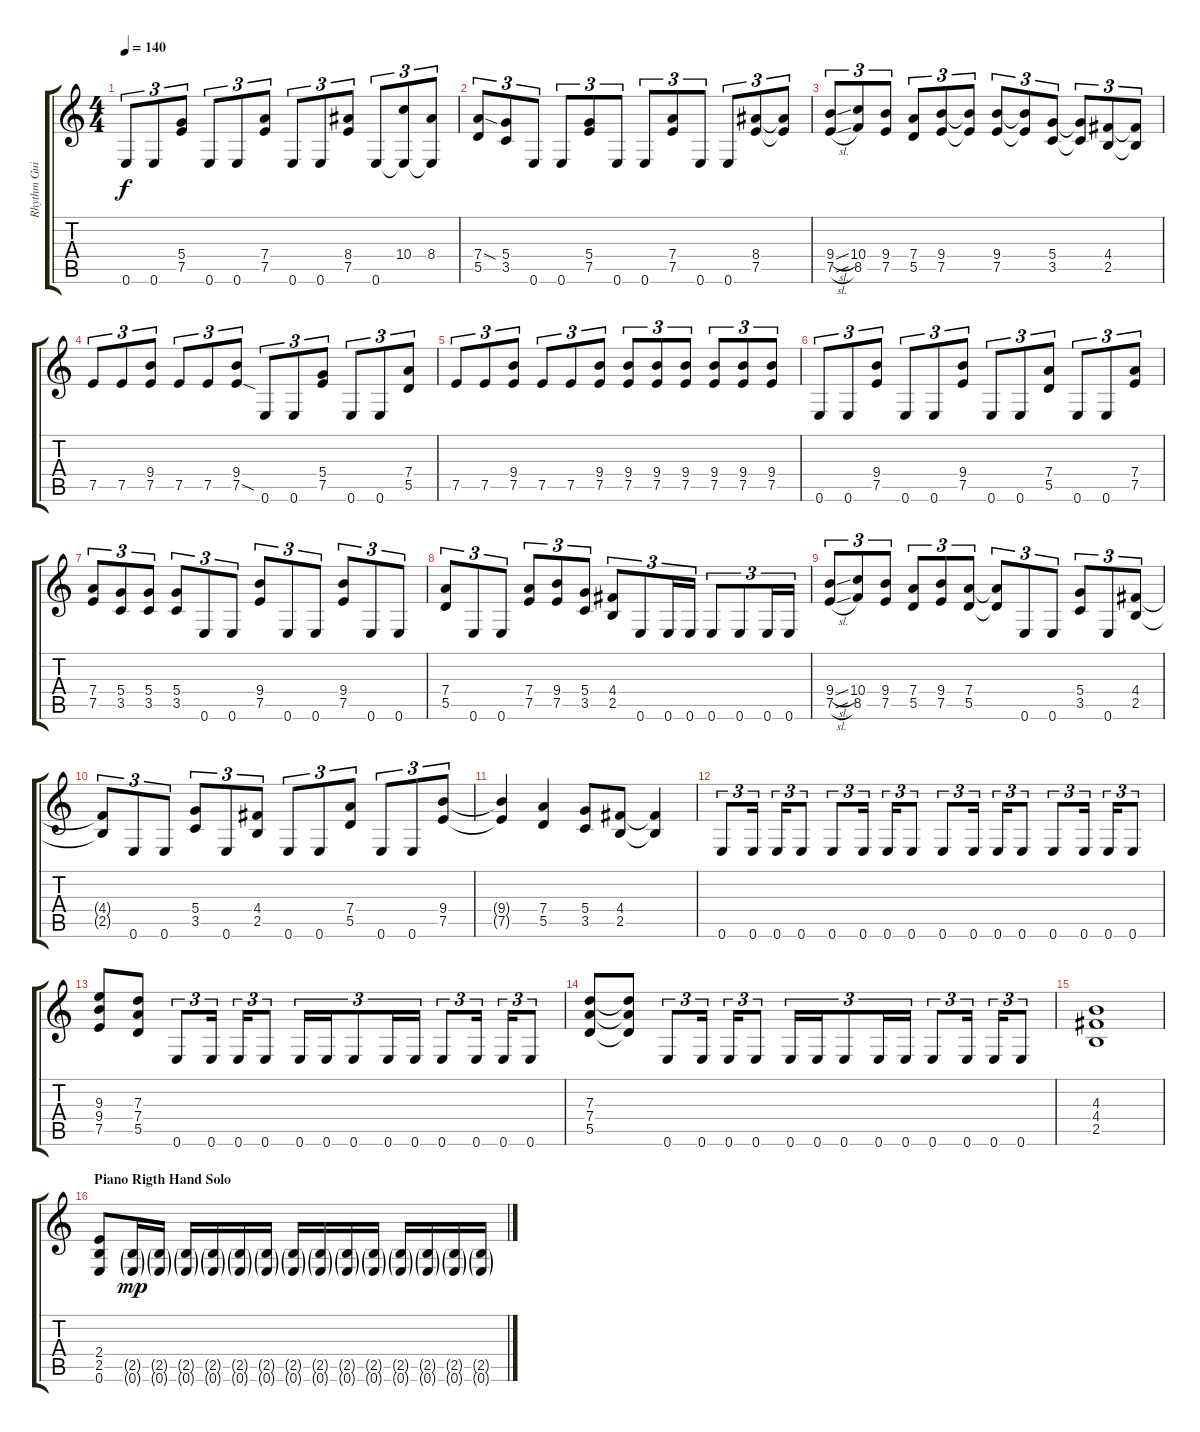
\track ("Rhythm Guitar" "Rhythm Gui") {instrument distortionguitar}
\staff {score tabs}
\tuning (E4 B3 G3 D3 A2 E2) {hide}
\ts (4 4)
\tempo 140
\clef g2
\ks c
0.6.8{tu (3 2) dy f volume 13} 0.6.8{tu (3 2)} (5.4 7.5).8{tu (3 2)} 0.6.8{tu (3 2)} 0.6.8{tu (3 2)} (7.4 7.5).8{tu (3 2)} 0.6.8{tu (3 2)} 0.6.8{tu (3 2)} (8.4 7.5).8{tu (3 2)} 0.6.8{tu (3 2)} (10.4 0.6{t}).8{tu (3 2)} (8.4 0.6{t}).8{tu (3 2)} |
(7.4{sod} 5.5).8{tu (3 2)} (5.4 3.5).8{tu (3 2)} 0.6.8{tu (3 2)} 0.6.8{tu (3 2)} (5.4 7.5).8{tu (3 2)} 0.6.8{tu (3 2)} 0.6.8{tu (3 2)} (7.4 7.5).8{tu (3 2)} 0.6.8{tu (3 2)} 0.6.8{tu (3 2)} (8.4 7.5).8{tu (3 2)} (8.4{t} 7.5{t}).8{tu (3 2)} |
(9.4{sl} 7.5{sl}).8{tu (3 2)} (10.4 8.5).8{tu (3 2)} (9.4 7.5).8{tu (3 2)} (7.4 5.5).8{tu (3 2)} (9.4 7.5).8{tu (3 2)} (9.4{t} 7.5{t}).8{tu (3 2)} (9.4 7.5).8{tu (3 2)} (9.4{t} 7.5{t}).8{tu (3 2)} (5.4 3.5).8{tu (3 2)} (5.4{t} 3.5{t}).8{tu (3 2)} (4.4 2.5).8{tu (3 2)} (4.4{t} 2.5{t}).8{tu (3 2)} |
7.5.8{tu (3 2)} 7.5.8{tu (3 2)} (9.4 7.5).8{tu (3 2)} 7.5.8{tu (3 2)} 7.5.8{tu (3 2)} (9.4 7.5{sod}).8{tu (3 2)} 0.6.8{tu (3 2)} 0.6.8{tu (3 2)} (5.4 7.5).8{tu (3 2)} 0.6.8{tu (3 2)} 0.6.8{tu (3 2)} (7.4 5.5).8{tu (3 2)} |
7.5.8{tu (3 2)} 7.5.8{tu (3 2)} (9.4 7.5).8{tu (3 2)} 7.5.8{tu (3 2)} 7.5.8{tu (3 2)} (9.4 7.5).8{tu (3 2)} (9.4 7.5).8{tu (3 2)} (9.4 7.5).8{tu (3 2)} (9.4 7.5).8{tu (3 2)} (9.4 7.5).8{tu (3 2)} (9.4 7.5).8{tu (3 2)} (9.4 7.5).8{tu (3 2)} |
0.6.8{tu (3 2)} 0.6.8{tu (3 2)} (9.4 7.5).8{tu (3 2)} 0.6.8{tu (3 2)} 0.6.8{tu (3 2)} (9.4 7.5).8{tu (3 2)} 0.6.8{tu (3 2)} 0.6.8{tu (3 2)} (7.4 5.5).8{tu (3 2)} 0.6.8{tu (3 2)} 0.6.8{tu (3 2)} (7.4 7.5).8{tu (3 2)} |
(7.4 7.5).8{tu (3 2)} (5.4 3.5).8{tu (3 2)} (5.4 3.5).8{tu (3 2)} (5.4 3.5).8{tu (3 2)} 0.6.8{tu (3 2)} 0.6.8{tu (3 2)} (9.4 7.5).8{tu (3 2)} 0.6.8{tu (3 2)} 0.6.8{tu (3 2)} (9.4 7.5).8{tu (3 2)} 0.6.8{tu (3 2)} 0.6.8{tu (3 2)} |
(7.4 5.5).8{tu (3 2)} 0.6.8{tu (3 2)} 0.6.8{tu (3 2)} (7.4 7.5).8{tu (3 2)} (9.4 7.5).8{tu (3 2)} (5.4 3.5).8{tu (3 2)} (4.4 2.5).8{tu (3 2)} 0.6.8{tu (3 2)} 0.6.16{tu (3 2)} 0.6.16{tu (3 2)} 0.6.8{tu (3 2)} 0.6.8{tu (3 2)} 0.6.16{tu (3 2)} 0.6.16{tu (3 2)} |
(9.4{sl} 7.5{sl}).8{tu (3 2)} (10.4 8.5).8{tu (3 2)} (9.4 7.5).8{tu (3 2)} (7.4 5.5).8{tu (3 2)} (9.4 7.5).8{tu (3 2)} (7.4 5.5).8{tu (3 2)} (7.4{t} 5.5{t}).8{tu (3 2)} 0.6.8{tu (3 2)} 0.6.8{tu (3 2)} (5.4 3.5).8{tu (3 2)} 0.6.8{tu (3 2)} (4.4 2.5).8{tu (3 2)} |
(4.4{t} 2.5{t}).8{tu (3 2)} 0.6.8{tu (3 2)} 0.6.8{tu (3 2)} (5.4 3.5).8{tu (3 2)} 0.6.8{tu (3 2)} (4.4 2.5).8{tu (3 2)} 0.6.8{tu (3 2)} 0.6.8{tu (3 2)} (7.4 5.5).8{tu (3 2)} 0.6.8{tu (3 2)} 0.6.8{tu (3 2)} (9.4 7.5).8{tu (3 2)} |
(9.4{t} 7.5{t}).4 (7.4 5.5).4 (5.4 3.5).8 (4.4 2.5).8 (4.4{t} 2.5{t}).4 |
0.6.8{tu (3 2)} 0.6.16{tu (3 2)} 0.6.16{tu (3 2)} 0.6.8{tu (3 2)} 0.6.8{tu (3 2)} 0.6.16{tu (3 2)} 0.6.16{tu (3 2)} 0.6.8{tu (3 2)} 0.6.8{tu (3 2)} 0.6.16{tu (3 2)} 0.6.16{tu (3 2)} 0.6.8{tu (3 2)} 0.6.8{tu (3 2)} 0.6.16{tu (3 2)} 0.6.16{tu (3 2)} 0.6.8{tu (3 2)} |
(9.3 9.4 7.5).8 (7.3 7.4 5.5).8 0.6.8{tu (3 2)} 0.6.16{tu (3 2)} 0.6.16{tu (3 2)} 0.6.8{tu (3 2)} 0.6.16{tu (3 2)} 0.6.16{tu (3 2)} 0.6.8{tu (3 2)} 0.6.16{tu (3 2)} 0.6.16{tu (3 2)} 0.6.8{tu (3 2)} 0.6.16{tu (3 2)} 0.6.16{tu (3 2)} 0.6.8{tu (3 2)} |
(7.3 7.4 5.5).8 (7.3{t} 7.4{t} 5.5{t}).8 0.6.8{tu (3 2)} 0.6.16{tu (3 2)} 0.6.16{tu (3 2)} 0.6.8{tu (3 2)} 0.6.16{tu (3 2)} 0.6.16{tu (3 2)} 0.6.8{tu (3 2)} 0.6.16{tu (3 2)} 0.6.16{tu (3 2)} 0.6.8{tu (3 2)} 0.6.16{tu (3 2)} 0.6.16{tu (3 2)} 0.6.8{tu (3 2)} |
(4.3 4.4 2.5).1 |
\section ("" "Piano Rigth Hand Solo")
(2.4 2.5 0.6).8 (2.5{g} 0.6{g}).16{dy mp} (2.5{g} 0.6{g}).16 (2.5{g} 0.6{g}).16 (2.5{g} 0.6{g}).16 (2.5{g} 0.6{g}).16 (2.5{g} 0.6{g}).16 (2.5{g} 0.6{g}).16 (2.5{g} 0.6{g}).16 (2.5{g} 0.6{g}).16 (2.5{g} 0.6{g}).16 (2.5{g} 0.6{g}).16 (2.5{g} 0.6{g}).16 (2.5{g} 0.6{g}).16 (2.5{g} 0.6{g}).16
